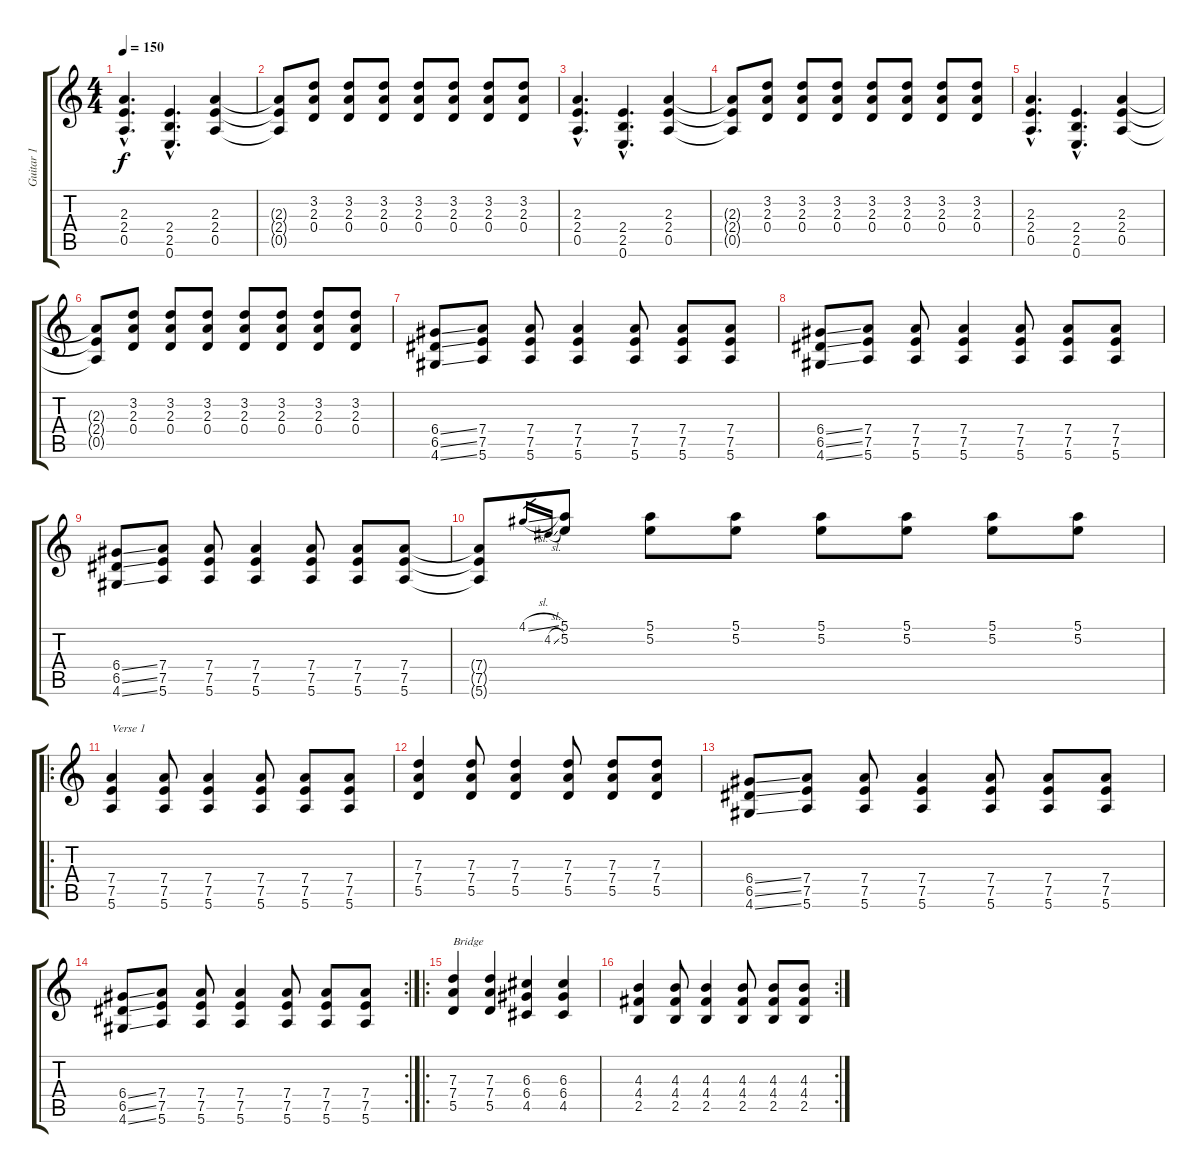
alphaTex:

\track ("Guitar 1" "Guitar 1") {instrument overdrivenguitar}
\staff {score tabs}
\tuning (E4 B3 G3 D3 A2 E2) {hide}
\ts (4 4)
\tempo 150
\clef g2
\ks c
(2.3{hac} 2.4{hac} 0.5{hac}).4{d dy f instrument overdrivenguitar} (2.4{hac} 2.5{hac} 0.6{hac}).4{d} (2.3 2.4 0.5).4 |
(2.3{t} 2.4{t} 0.5{t}).8 (3.2 2.3 0.4).8 (3.2 2.3 0.4).8 (3.2 2.3 0.4).8 (3.2 2.3 0.4).8 (3.2 2.3 0.4).8 (3.2 2.3 0.4).8 (3.2 2.3 0.4).8 |
(2.3{hac} 2.4{hac} 0.5{hac}).4{d} (2.4{hac} 2.5{hac} 0.6{hac}).4{d} (2.3 2.4 0.5).4 |
(2.3{t} 2.4{t} 0.5{t}).8 (3.2 2.3 0.4).8 (3.2 2.3 0.4).8 (3.2 2.3 0.4).8 (3.2 2.3 0.4).8 (3.2 2.3 0.4).8 (3.2 2.3 0.4).8 (3.2 2.3 0.4).8 |
(2.3{hac} 2.4{hac} 0.5{hac}).4{d} (2.4{hac} 2.5{hac} 0.6{hac}).4{d} (2.3 2.4 0.5).4 |
(2.3{t} 2.4{t} 0.5{t}).8 (3.2 2.3 0.4).8 (3.2 2.3 0.4).8 (3.2 2.3 0.4).8 (3.2 2.3 0.4).8 (3.2 2.3 0.4).8 (3.2 2.3 0.4).8 (3.2 2.3 0.4).8 |
(6.4{ss} 6.5{ss} 4.6{ss}).8 (7.4 7.5 5.6).8 (7.4 7.5 5.6).8 (7.4 7.5 5.6).4 (7.4 7.5 5.6).8 (7.4 7.5 5.6).8 (7.4 7.5 5.6).8 |
(6.4{ss} 6.5{ss} 4.6{ss}).8 (7.4 7.5 5.6).8 (7.4 7.5 5.6).8 (7.4 7.5 5.6).4 (7.4 7.5 5.6).8 (7.4 7.5 5.6).8 (7.4 7.5 5.6).8 |
(6.4{ss} 6.5{ss} 4.6{ss}).8 (7.4 7.5 5.6).8 (7.4 7.5 5.6).8 (7.4 7.5 5.6).4 (7.4 7.5 5.6).8 (7.4 7.5 5.6).8 (7.4 7.5 5.6).8 |
(7.4{t} 7.5{t} 5.6{t}).8 4.1{sl}.16{gr} 4.2{sl}.16{gr} (5.1 5.2).8 (5.1 5.2).8 (5.1 5.2).8 (5.1 5.2).8 (5.1 5.2).8 (5.1 5.2).8 (5.1 5.2).8 |
\ro
(7.4 7.5 5.6).4{txt "Verse 1"} (7.4 7.5 5.6).8 (7.4 7.5 5.6).4 (7.4 7.5 5.6).8 (7.4 7.5 5.6).8 (7.4 7.5 5.6).8 |
(7.3 7.4 5.5).4 (7.3 7.4 5.5).8 (7.3 7.4 5.5).4 (7.3 7.4 5.5).8 (7.3 7.4 5.5).8 (7.3 7.4 5.5).8 |
(6.4{ss} 6.5{ss} 4.6{ss}).8 (7.4 7.5 5.6).8 (7.4 7.5 5.6).8 (7.4 7.5 5.6).4 (7.4 7.5 5.6).8 (7.4 7.5 5.6).8 (7.4 7.5 5.6).8 |
\rc 2
(6.4{ss} 6.5{ss} 4.6{ss}).8 (7.4 7.5 5.6).8 (7.4 7.5 5.6).8 (7.4 7.5 5.6).4 (7.4 7.5 5.6).8 (7.4 7.5 5.6).8 (7.4 7.5 5.6).8 |
\ro
(7.3 7.4 5.5).4{txt "Bridge"} (7.3 7.4 5.5).4 (6.3 6.4 4.5).4 (6.3 6.4 4.5).4 |
\rc 2
(4.3 4.4 2.5).4 (4.3 4.4 2.5).8 (4.3 4.4 2.5).4 (4.3 4.4 2.5).8 (4.3 4.4 2.5).8 (4.3 4.4 2.5).8
